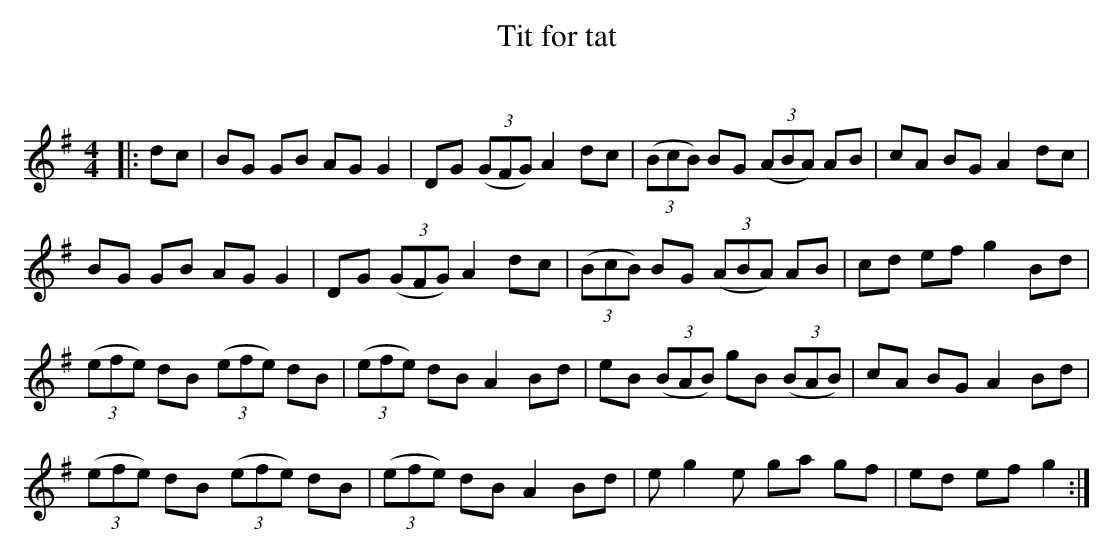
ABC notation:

X:1
T: Tit for tat
C:
Q: 232
K:G
M:4/4
L:1/8
|:dc|BG GB AG G2|DG ((3GFG) A2 dc|((3BcB) BG ((3ABA) AB|cA BG A2 dc|
BG GB AG G2|DG ((3GFG) A2 dc|((3BcB) BG ((3ABA) AB|cd ef g2 Bd|
((3efe) dB ((3efe) dB|((3efe) dB A2 Bd|eB ((3BAB) gB ((3BAB) |cA BG A2 Bd|
((3efe) dB ((3efe) dB|((3efe) dB A2 Bd|eg2e ga gf|ed ef g2:|
